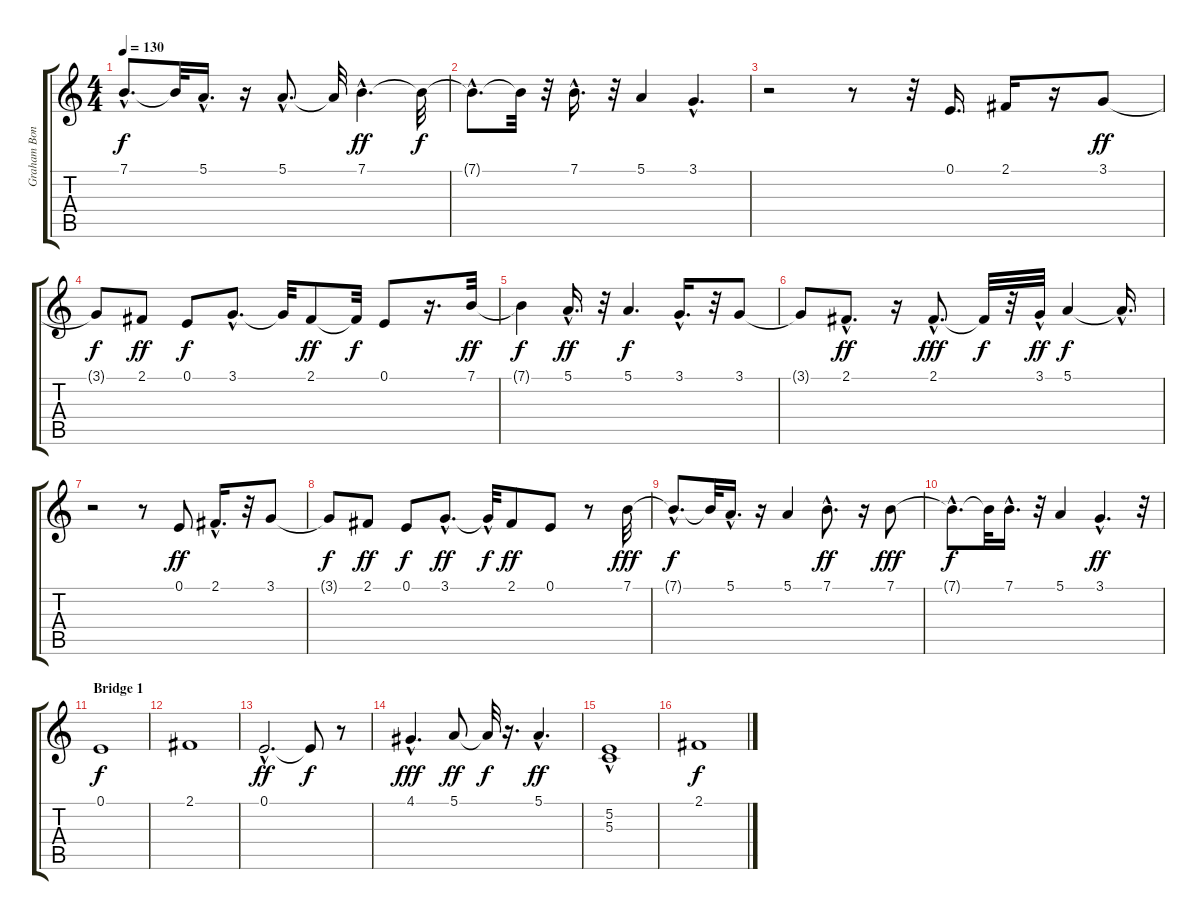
\track ("Graham Bonnet" "Graham Bon") {instrument brasssection}
\staff {score tabs}
\tuning (E4 B3 G3 D3 A2 E2) {hide}
\ts (4 4)
\tempo 130
\clef g2
\ks c
7.1{hac t}.8{d dy f} 7.1{t}.32 5.1{hac}.16{d} r.16 5.1{hac}.8{d} 5.1{t}.32 7.1{hac}.4{d dy ff} 7.1{t}.32{dy f} |
7.1{hac t}.8{d} 7.1{t}.32 r.32 7.1{hac}.16{d} r.32 5.1.4 3.1{hac}.4{d} |
r.2 r.8 r.32 0.1.16{d} 2.1.16 r.16 3.1.8{dy ff} |
3.1{t}.8{dy f} 2.1.8{dy ff} 0.1.8{dy f} 3.1{hac}.8{d} 3.1{t}.32 2.1.8{dy ff} 2.1{t}.32{dy f} 0.1.8 r.16{d} 7.1.32{dy ff} |
7.1{t}.4{dy f} 5.1{hac}.16{d dy ff} r.32 5.1.4{d dy f} 3.1{hac}.16{d} r.32 3.1.8 |
3.1{t}.8 2.1{hac}.8{d dy ff} r.16 2.1{hac}.8{d dy fff} 2.1{t}.32{dy f} r.32 3.1{hac}.32{dy ff} 5.1.4{dy f} 5.1{hac t}.16{d} |
r.2 r.8 0.1.8{dy ff} 2.1{hac}.16{d} r.32 3.1.8 |
3.1{t}.8{dy f} 2.1.8{dy ff} 0.1.8{dy f} 3.1{hac}.8{d dy ff} 3.1{hac t}.32{dy f} 2.1.8{dy ff} 0.1.8 r.8 7.1.32{dy fff} |
7.1{hac t}.8{d dy f} 7.1{t}.32 5.1{hac}.16{d} r.16 5.1.4 7.1{hac}.8{d dy ff} r.16 7.1.8{dy fff} |
7.1{hac t}.8{d dy f} 7.1{t}.32 7.1{hac}.16{d} r.32 5.1.4 3.1{hac}.4{d dy ff} r.32 |
\section ("" "Bridge 1")
0.1.1{dy f} |
2.1.1 |
0.1{hac}.2{d dy ff} 0.1{t}.8{dy f} r.8 |
4.1{hac}.4{d dy fff} 5.1.8{dy ff} 5.1{t}.32{dy f} r.16{d} 5.1{hac}.4{d dy ff} |
(5.2 5.3{hac}).1 |
2.1.1{dy f}
